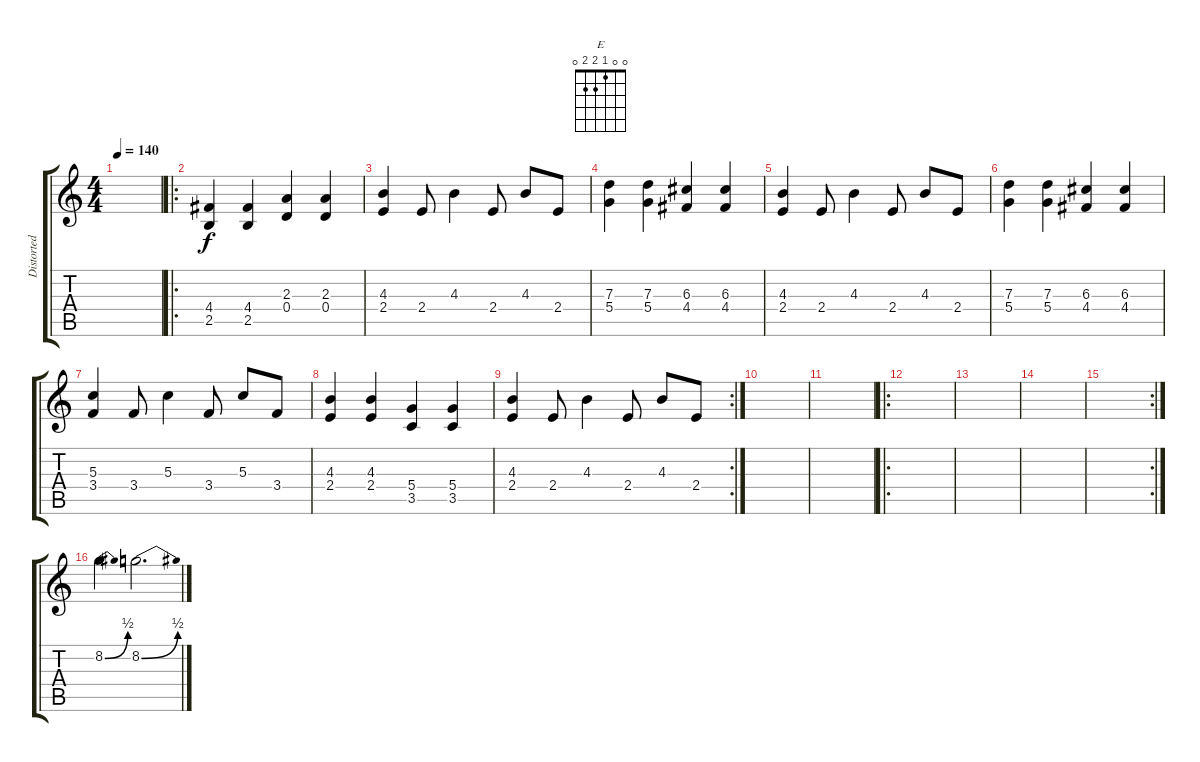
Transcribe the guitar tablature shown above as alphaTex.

\track ("Distorted" "Distorted") {instrument distortionguitar}
\staff {score tabs}
\tuning (E4 B3 G3 D3 A2 E2) {hide}
\chord ("E" 0 0 1 2 2 0)
\ts (4 4)
\tempo 140
\clef g2
\ks c
|
\ro
(4.4 2.5).4 (4.4 2.5).4 (2.3 0.4).4 (2.3 0.4).4 |
(4.3 2.4).4 2.4.8 4.3.4 2.4.8 4.3.8 2.4.8 |
(7.3 5.4).4 (7.3 5.4).4 (6.3 4.4).4 (6.3 4.4).4 |
(4.3 2.4).4 2.4.8 4.3.4 2.4.8 4.3.8 2.4.8 |
(7.3 5.4).4 (7.3 5.4).4 (6.3 4.4).4 (6.3 4.4).4 |
(5.3 3.4).4 3.4.8 5.3.4 3.4.8 5.3.8 3.4.8 |
(4.3 2.4).4 (4.3 2.4).4 (5.4 3.5).4 (5.4 3.5).4 |
\rc 2
(4.3 2.4).4 2.4.8 4.3.4 2.4.8 4.3.8 2.4.8 |
|
|
\ro
|
|
|
\rc 2
|
8.2{be (bend 0 0 60 2)}.4 8.2{be (bend 0 0 60 2)}.2{d}
